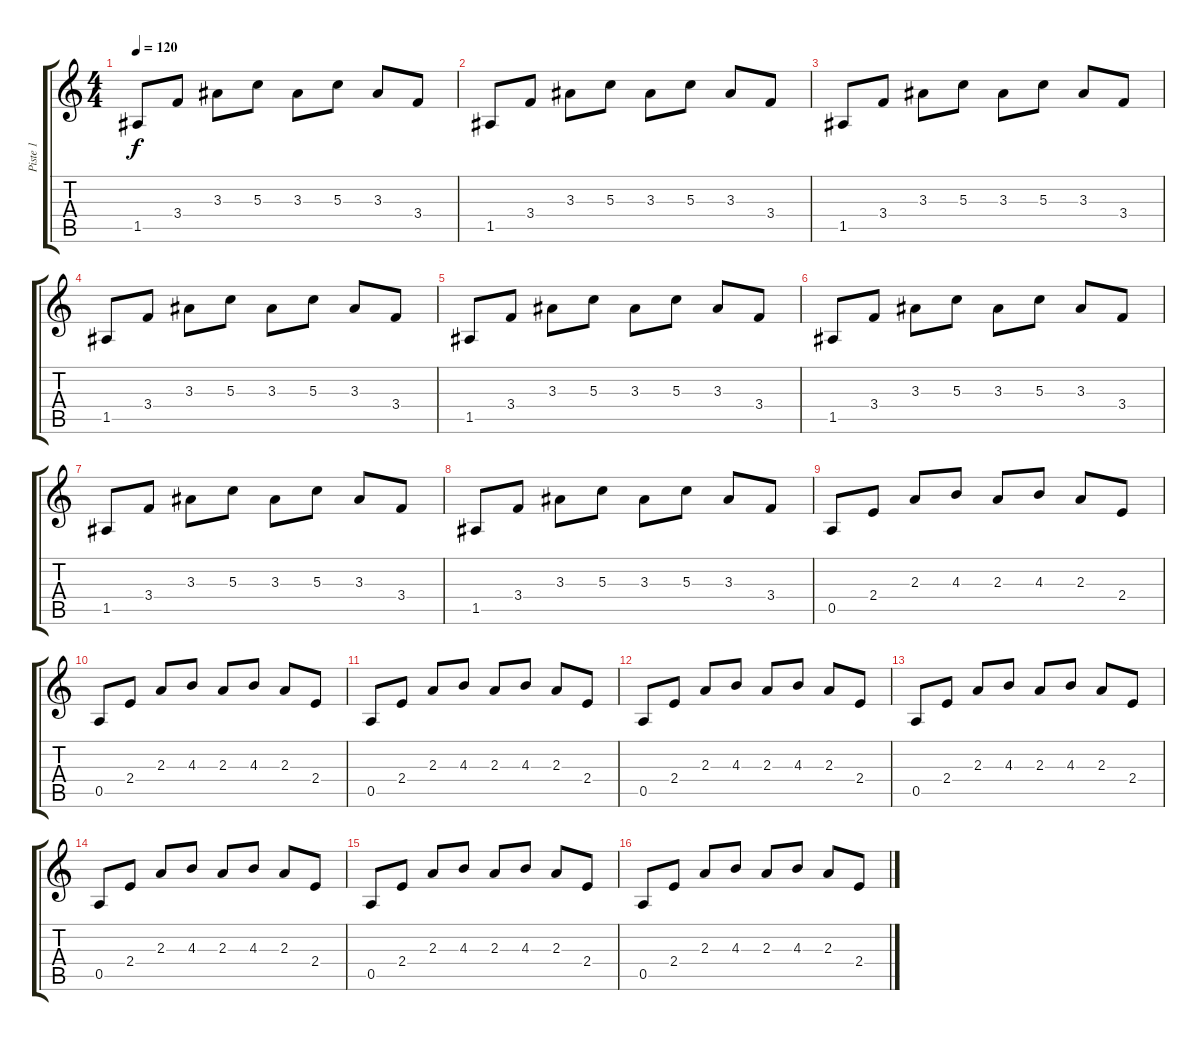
\track ("Piste 1" "Piste 1") {instrument acousticguitarnylon}
\staff {score tabs}
\tuning (E4 B3 G3 D3 A2 E2) {hide}
\ts (4 4)
\tempo 120
\clef g2
\ks c
1.5.8{dy f instrument acousticguitarnylon} 3.4.8 3.3.8 5.3.8 3.3.8 5.3.8 3.3.8 3.4.8 |
1.5.8 3.4.8 3.3.8 5.3.8 3.3.8 5.3.8 3.3.8 3.4.8 |
1.5.8 3.4.8 3.3.8 5.3.8 3.3.8 5.3.8 3.3.8 3.4.8 |
1.5.8 3.4.8 3.3.8 5.3.8 3.3.8 5.3.8 3.3.8 3.4.8 |
1.5.8 3.4.8 3.3.8 5.3.8 3.3.8 5.3.8 3.3.8 3.4.8 |
1.5.8 3.4.8 3.3.8 5.3.8 3.3.8 5.3.8 3.3.8 3.4.8 |
1.5.8 3.4.8 3.3.8 5.3.8 3.3.8 5.3.8 3.3.8 3.4.8 |
1.5.8 3.4.8 3.3.8 5.3.8 3.3.8 5.3.8 3.3.8 3.4.8 |
0.5.8 2.4.8 2.3.8 4.3.8 2.3.8 4.3.8 2.3.8 2.4.8 |
0.5.8 2.4.8 2.3.8 4.3.8 2.3.8 4.3.8 2.3.8 2.4.8 |
0.5.8 2.4.8 2.3.8 4.3.8 2.3.8 4.3.8 2.3.8 2.4.8 |
0.5.8 2.4.8 2.3.8 4.3.8 2.3.8 4.3.8 2.3.8 2.4.8 |
0.5.8 2.4.8 2.3.8 4.3.8 2.3.8 4.3.8 2.3.8 2.4.8 |
0.5.8 2.4.8 2.3.8 4.3.8 2.3.8 4.3.8 2.3.8 2.4.8 |
0.5.8 2.4.8 2.3.8 4.3.8 2.3.8 4.3.8 2.3.8 2.4.8 |
0.5.8 2.4.8 2.3.8 4.3.8 2.3.8 4.3.8 2.3.8 2.4.8
